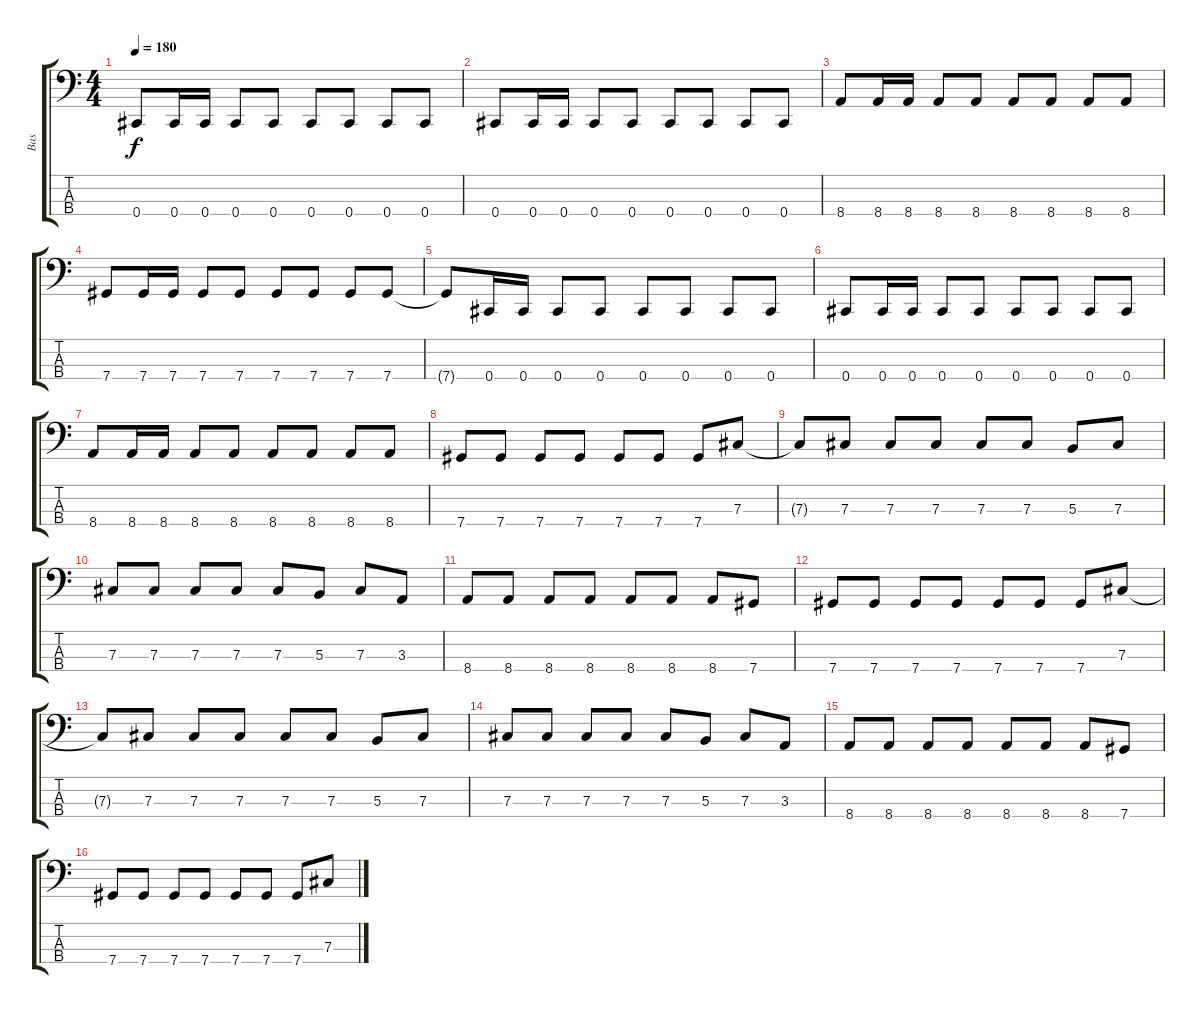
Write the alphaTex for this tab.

\track ("Bas" "Bas") {instrument electricbasspick}
\staff {score tabs}
\tuning (E2 B1 Gb1 Db1) {hide}
\ts (4 4)
\tempo 180
\clef f4
\ks c
0.4{t}.8{dy f} 0.4.16 0.4.16 0.4.8 0.4.8 0.4.8 0.4.8 0.4.8 0.4.8 |
0.4.8 0.4.16 0.4.16 0.4.8 0.4.8 0.4.8 0.4.8 0.4.8 0.4.8 |
8.4.8 8.4.16 8.4.16 8.4.8 8.4.8 8.4.8 8.4.8 8.4.8 8.4.8 |
7.4.8 7.4.16 7.4.16 7.4.8 7.4.8 7.4.8 7.4.8 7.4.8 7.4.8 |
7.4{t}.8 0.4.16 0.4.16 0.4.8 0.4.8 0.4.8 0.4.8 0.4.8 0.4.8 |
0.4.8 0.4.16 0.4.16 0.4.8 0.4.8 0.4.8 0.4.8 0.4.8 0.4.8 |
8.4.8 8.4.16 8.4.16 8.4.8 8.4.8 8.4.8 8.4.8 8.4.8 8.4.8 |
7.4.8 7.4.8 7.4.8 7.4.8 7.4.8 7.4.8 7.4.8 7.3.8 |
7.3{t}.8 7.3.8 7.3.8 7.3.8 7.3.8 7.3.8 5.3.8 7.3.8 |
7.3.8 7.3.8 7.3.8 7.3.8 7.3.8 5.3.8 7.3.8 3.3.8 |
8.4.8 8.4.8 8.4.8 8.4.8 8.4.8 8.4.8 8.4.8 7.4.8 |
7.4.8 7.4.8 7.4.8 7.4.8 7.4.8 7.4.8 7.4.8 7.3.8 |
7.3{t}.8 7.3.8 7.3.8 7.3.8 7.3.8 7.3.8 5.3.8 7.3.8 |
7.3.8 7.3.8 7.3.8 7.3.8 7.3.8 5.3.8 7.3.8 3.3.8 |
8.4.8 8.4.8 8.4.8 8.4.8 8.4.8 8.4.8 8.4.8 7.4.8 |
7.4.8 7.4.8 7.4.8 7.4.8 7.4.8 7.4.8 7.4.8 7.3.8
